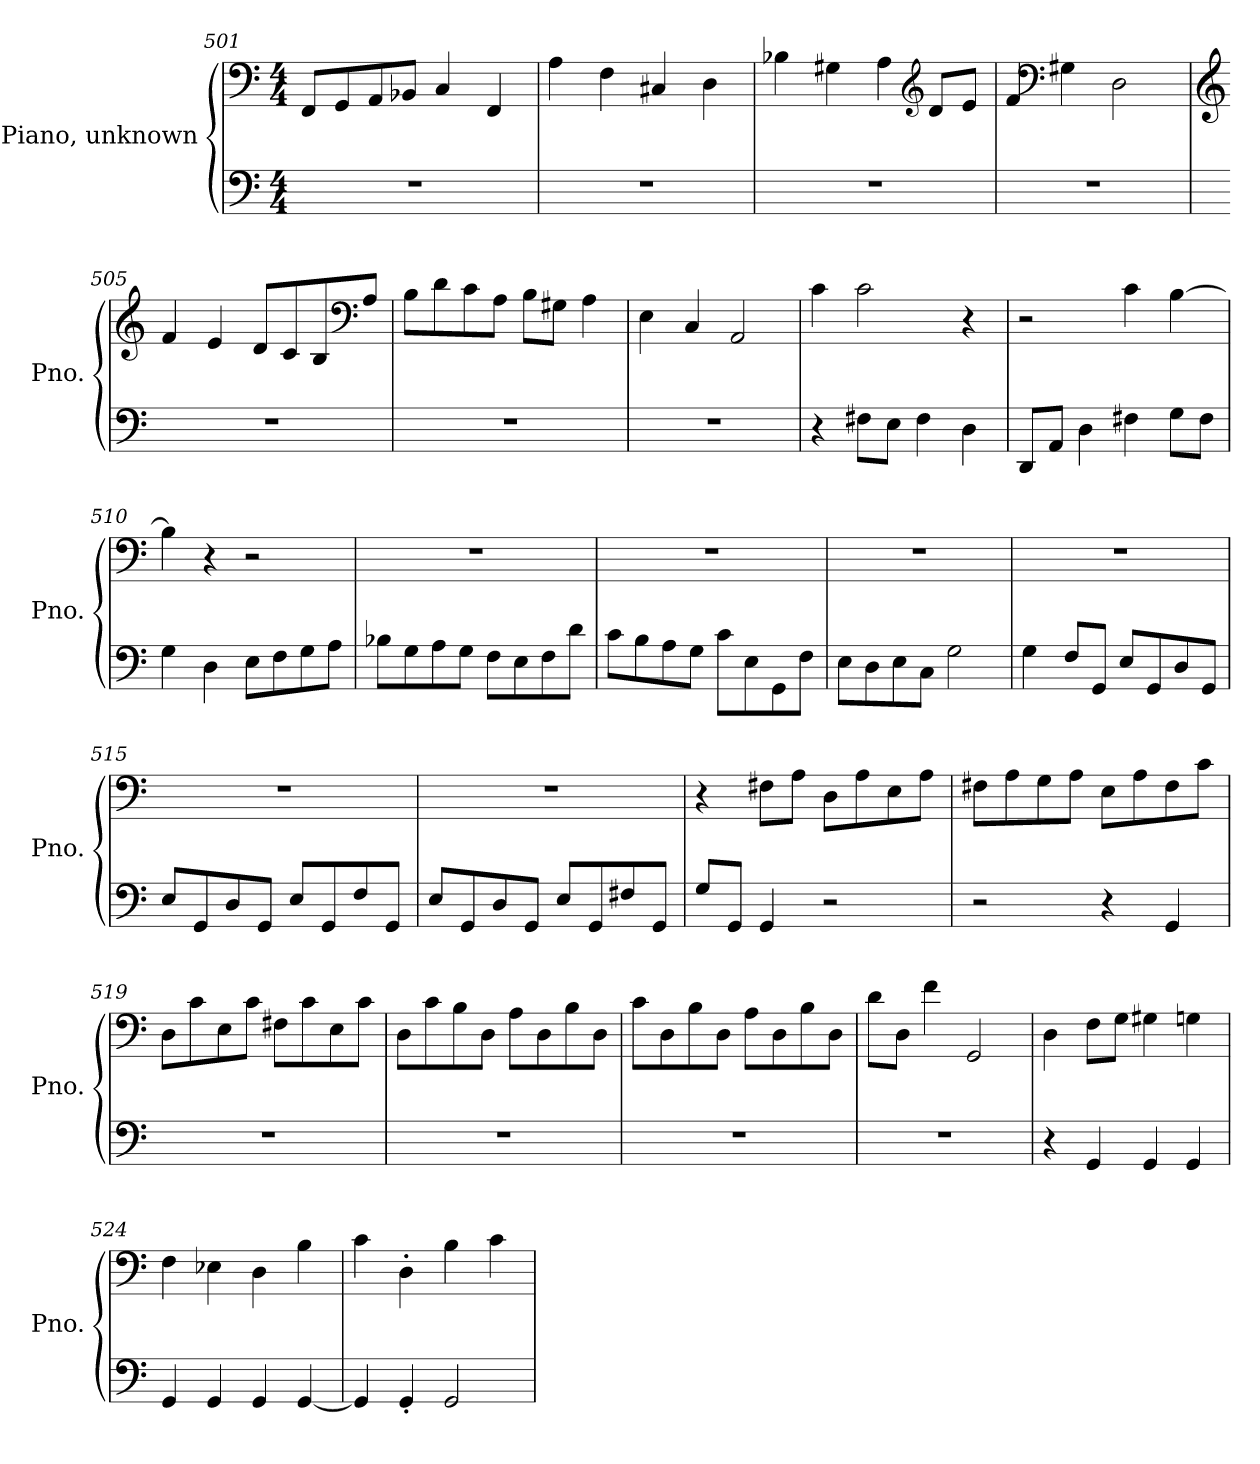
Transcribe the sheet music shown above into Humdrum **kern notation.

**kern	**kern
*part1	*part1
*staff2	*staff1
*I"Piano, unknown	*
*I'Pno.	*
*clefF4	*clefF4
*k[]	*k[]
*M4/4	*M4/4
=501	=501
1r	8FF/L
.	8GG/
.	8AA/
.	8BB-X/J
.	4C/
.	4FF/
=502	=502
1r	4A\
.	4F\
.	4C#X/
.	4D\
=503	=503
1r	4B-X\
.	4G#X\
.	4A\
*	*clefG2
.	8d/L
.	8e/J
=504	=504
1r	4f/
*	*clefF4
.	4G#X\
.	2D\
=505	=505
*	*clefG2
1r	4f/
.	4e/
.	8d/L
.	8c/
.	8B/
*	*clefF4
.	8A/J
!!LO:LB:g=z
=506	=506
1r	8B\L
.	8d\
.	8c\
.	8A\J
.	8B\L
.	8G#X\J
.	4A\
=507	=507
1r	4E\
.	4C/
.	2AA/
=508	=508
4r	4c\
8F#X\L	2c\
8E\J	.
4F#\	.
4D\	4r
=509	=509
8DD/L	2r
8AA/J	.
4D\	.
4F#X\	4c\
8G\L	[4B\
8F#\J	.
=510	=510
4G\	4B\]
4D\	4r
8E\L	2r
8F\	.
8G\	.
8A\J	.
=511	=511
8B-X\L	1r
8G\	.
8A\	.
8G\J	.
8F\L	.
8E\	.
8F\	.
8d\J	.
!!LO:LB:g=z
=512	=512
8c\L	1r
8B\	.
8A\	.
8G\J	.
8c\L	.
8E\	.
8GG\	.
8F\J	.
=513	=513
8E\L	1r
8D\	.
8E\	.
8C\J	.
2G\	.
=514	=514
4G\	1r
8F/L	.
8GG/J	.
8E/L	.
8GG/	.
8D/	.
8GG/J	.
=515	=515
8E/L	1r
8GG/	.
8D/	.
8GG/J	.
8E/L	.
8GG/	.
8F/	.
8GG/J	.
=516	=516
8E/L	1r
8GG/	.
8D/	.
8GG/J	.
8E/L	.
8GG/	.
8F#X/	.
8GG/J	.
!!LO:LB:g=z
=517	=517
8G/L	4r
8GG/J	.
4GG/	8F#X\L
.	8A\J
2r	8D\L
.	8A\
.	8E\
.	8A\J
=518	=518
2r	8F#X\L
.	8A\
.	8G\
.	8A\J
4r	8E\L
.	8A\
4GG/	8F#\
.	8c\J
=519	=519
1r	8D\L
.	8c\
.	8E\
.	8c\J
.	8F#X\L
.	8c\
.	8E\
.	8c\J
=520	=520
1r	8D\L
.	8c\
.	8B\
.	8D\J
.	8A\L
.	8D\
.	8B\
.	8D\J
=521	=521
1r	8c\L
.	8D\
.	8B\
.	8D\J
.	8A\L
.	8D\
.	8B\
.	8D\J
!!LO:LB:g=z
=522	=522
1r	8d\L
.	8D\J
.	4f\
.	2GG/
=523	=523
4r	4D\
4GG/	8F\L
.	8G\J
4GG/	4G#X\
4GG/	4Gn\
=524	=524
4GG/	4F\
4GG/	4E-X\
4GG/	4D\
[4GG/	4B\
=525	=525
4GG/]	4c\
4GG'/	4D'\
2GG/	4B\
.	4c\
=	=
*-	*-
